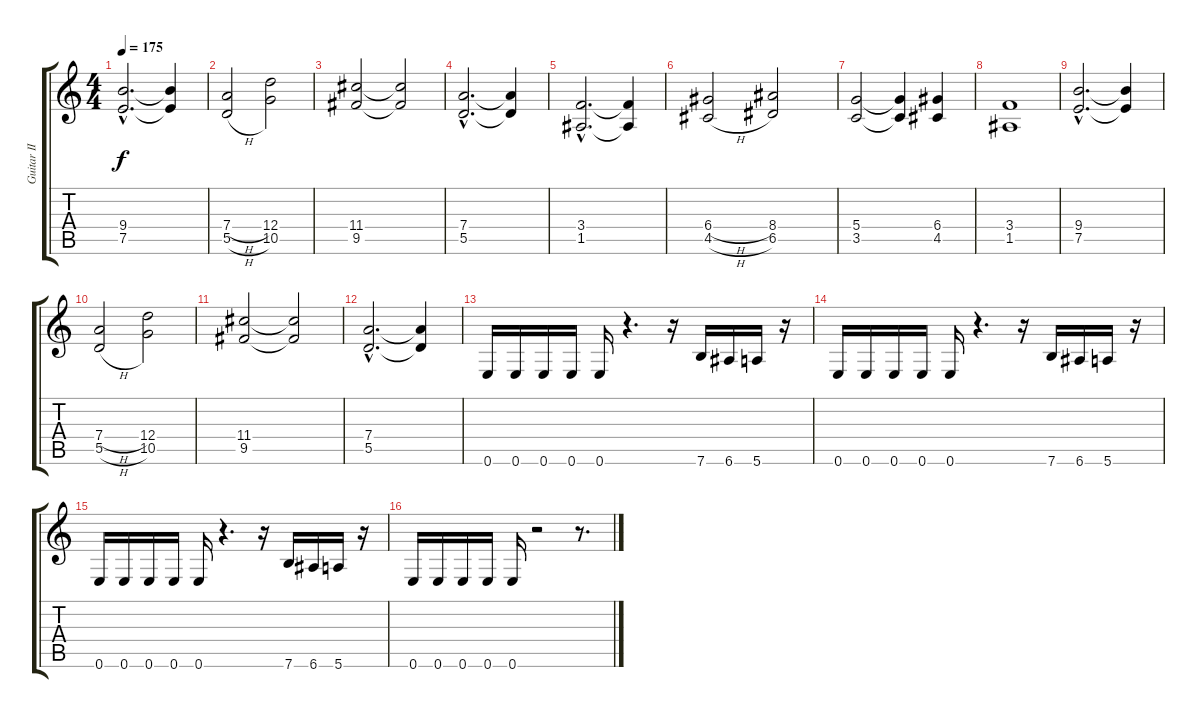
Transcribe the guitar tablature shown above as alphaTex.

\track ("Guitar II" "Guitar II") {instrument distortionguitar}
\staff {score tabs}
\tuning (E4 B3 G3 D3 A2 E2) {hide}
\ts (4 4)
\tempo 175
\clef g2
\ks c
(9.4{hac} 7.5{hac}).2{d dy f} (9.4{t} 7.5{t}).4 |
(7.4{h} 5.5{h}).2 (12.4 10.5).2 |
(11.4 9.5).2 (11.4{t} 9.5{t}).2 |
(7.4{hac} 5.5{hac}).2{d} (7.4{t} 5.5{t}).4 |
(3.4{hac} 1.5{hac}).2{d} (3.4{t} 1.5{t}).4 |
(6.4{h} 4.5{h}).2 (8.4 6.5).2 |
(5.4 3.5).2 (5.4{t} 3.5{t}).4 (6.4 4.5).4 |
(3.4 1.5).1 |
(9.4{hac} 7.5{hac}).2{d} (9.4{t} 7.5{t}).4 |
(7.4{h} 5.5{h}).2 (12.4 10.5).2 |
(11.4 9.5).2 (11.4{t} 9.5{t}).2 |
(7.4{hac} 5.5{hac}).2{d} (7.4{t} 5.5{t}).4 |
0.6.16 0.6.16 0.6.16 0.6.16 0.6.16 r.4{d} r.16 7.6.16 6.6.16 5.6.16 r.16 |
0.6.16 0.6.16 0.6.16 0.6.16 0.6.16 r.4{d} r.16 7.6.16 6.6.16 5.6.16 r.16 |
0.6.16 0.6.16 0.6.16 0.6.16 0.6.16 r.4{d} r.16 7.6.16 6.6.16 5.6.16 r.16 |
0.6.16 0.6.16 0.6.16 0.6.16 0.6.16 r.2 r.8{d}
